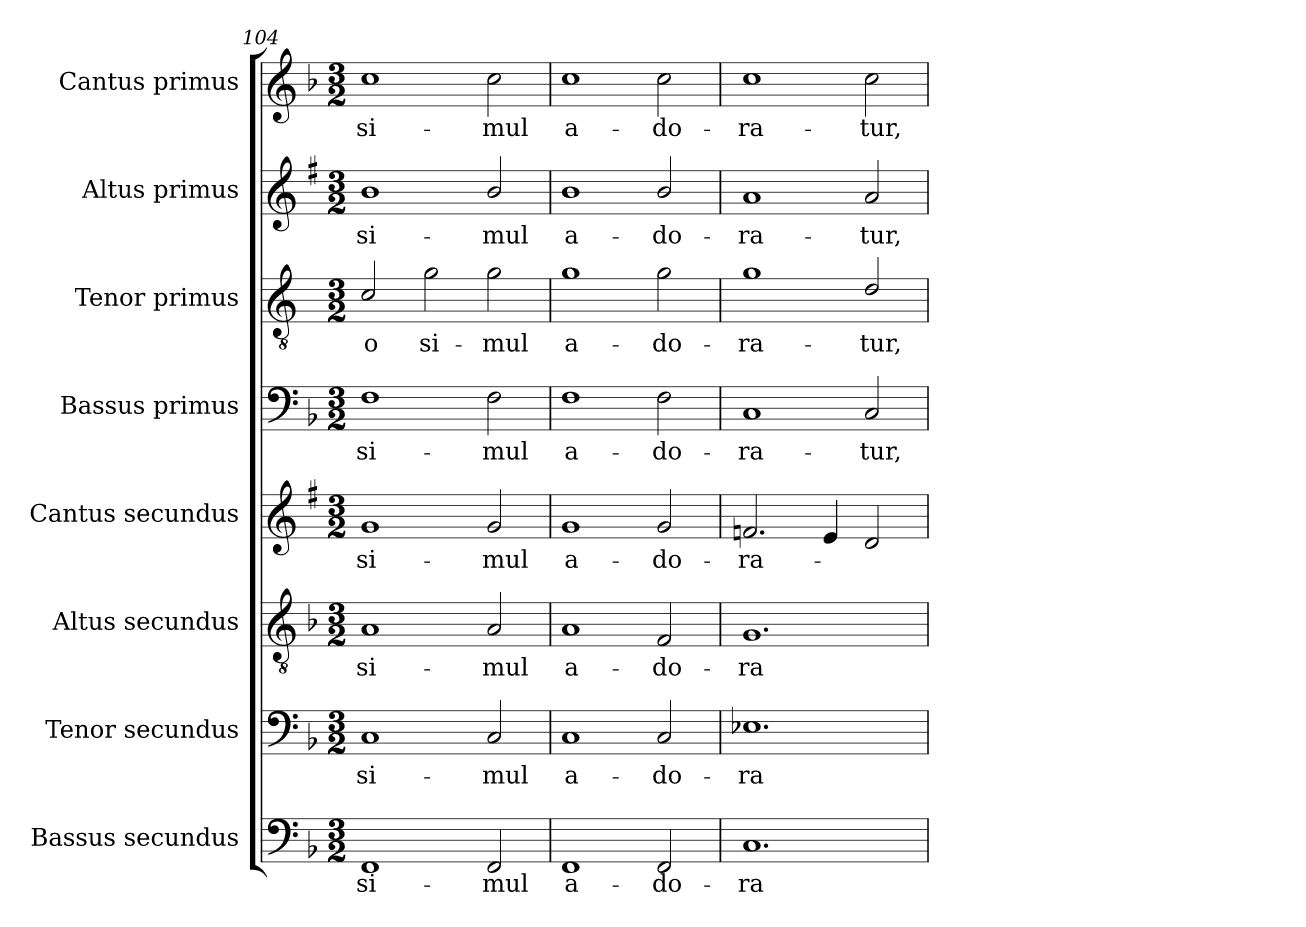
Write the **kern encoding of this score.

**kern	**text	**kern	**text	**kern	**text	**kern	**text	**kern	**text	**kern	**text	**kern	**text	**kern	**text
*part8	*part8	*part7	*part7	*part6	*part6	*part5	*part5	*part4	*part4	*part3	*part3	*part2	*part2	*part1	*part1
*staff8	*staff8	*staff7	*staff7	*staff6	*staff6	*staff5	*staff5	*staff4	*staff4	*staff3	*staff3	*staff2	*staff2	*staff1	*staff1
*I"Bassus secundus	*	*I"Tenor secundus	*	*I"Altus secundus	*	*I"Cantus secundus	*	*I"Bassus primus	*	*I"Tenor primus	*	*I"Altus primus	*	*I"Cantus primus	*
*I'B2	*	*I'T2	*	*I'A2	*	*I'C2	*	*I'B1	*	*I'T1	*	*I'A1	*	*I'C1	*
!!LO:PB:g=z
*clefF4	*	*clefF4	*	*clefGv2	*	*clefG2	*	*clefF4	*	*clefGv2	*	*clefG2	*	*clefG2	*
*	*	*	*	*	*	*ITrd1c2	*	*	*	*ITrd4c7	*	*ITrd1c2	*	*	*
*k[b-]	*	*k[b-]	*	*k[b-]	*	*k[b-]	*	*k[b-]	*	*k[b-]	*	*k[b-]	*	*k[b-]	*
*F:	*	*F:	*	*F:	*	*F:	*	*F:	*	*F:	*	*F:	*	*F:	*
*M3/2	*	*M3/2	*	*M3/2	*	*M3/2	*	*M3/2	*	*M3/2	*	*M3/2	*	*M3/2	*
=104	=104	=104	=104	=104	=104	=104	=104	=104	=104	=104	=104	=104	=104	=104	=104
!	!LO:LY:b	!	!LO:LY:b	!	!LO:LY:b	!	!LO:LY:b	!	!LO:LY:b	!	!LO:LY:b	!	!LO:LY:b	!	!LO:LY:b
1FF	si-	1C	si-	1A	si-	1f	si-	1F	si-	2F/	-o	1a	si-	1cc	si-
!	!	!	!	!	!	!	!	!	!	!	!LO:LY:b	!	!	!	!
.	.	.	.	.	.	.	.	.	.	2c\	si-	.	.	.	.
!	!LO:LY:b	!	!LO:LY:b	!	!LO:LY:b	!	!LO:LY:b	!	!LO:LY:b	!	!LO:LY:b	!	!LO:LY:b	!	!LO:LY:b
2FF/	-mul	2C/	-mul	2A/	-mul	2f/	-mul	2F\	-mul	2c\	-mul	2a/	-mul	2cc\	-mul
=105	=105	=105	=105	=105	=105	=105	=105	=105	=105	=105	=105	=105	=105	=105	=105
!	!LO:LY:b	!	!LO:LY:b	!	!LO:LY:b	!	!LO:LY:b	!	!LO:LY:b	!	!LO:LY:b	!	!LO:LY:b	!	!LO:LY:b
1FF	a-	1C	a-	1A	a-	1f	a-	1F	a-	1c	a-	1a	a-	1cc	a-
!	!LO:LY:b	!	!LO:LY:b	!	!LO:LY:b	!	!LO:LY:b	!	!LO:LY:b	!	!LO:LY:b	!	!LO:LY:b	!	!LO:LY:b
2FF/	-do-	2C/	-do-	2F/	-do-	2f/	-do-	2F\	-do-	2c\	-do-	2a/	-do-	2cc\	-do-
=106	=106	=106	=106	=106	=106	=106	=106	=106	=106	=106	=106	=106	=106	=106	=106
!	!LO:LY:b	!	!LO:LY:b	!	!LO:LY:b	!	!LO:LY:b	!	!LO:LY:b	!	!LO:LY:b	!	!LO:LY:b	!	!LO:LY:b
1.C	-ra-	1.E-X	-ra-	1.G	-ra-	2.e-X/	-ra-	1C	-ra-	1c	-ra-	1g	-ra-	1cc	-ra-
.	.	.	.	.	.	4d/	.	.	.	.	.	.	.	.	.
!	!	!	!	!	!	!	!	!	!LO:LY:b	!	!LO:LY:b	!	!LO:LY:b	!	!LO:LY:b
.	.	.	.	.	.	2c/	.	2C/	-tur,	2G/	-tur,	2g/	-tur,	2cc\	-tur,
=	=	=	=	=	=	=	=	=	=	=	=	=	=	=	=
*-	*-	*-	*-	*-	*-	*-	*-	*-	*-	*-	*-	*-	*-	*-	*-
